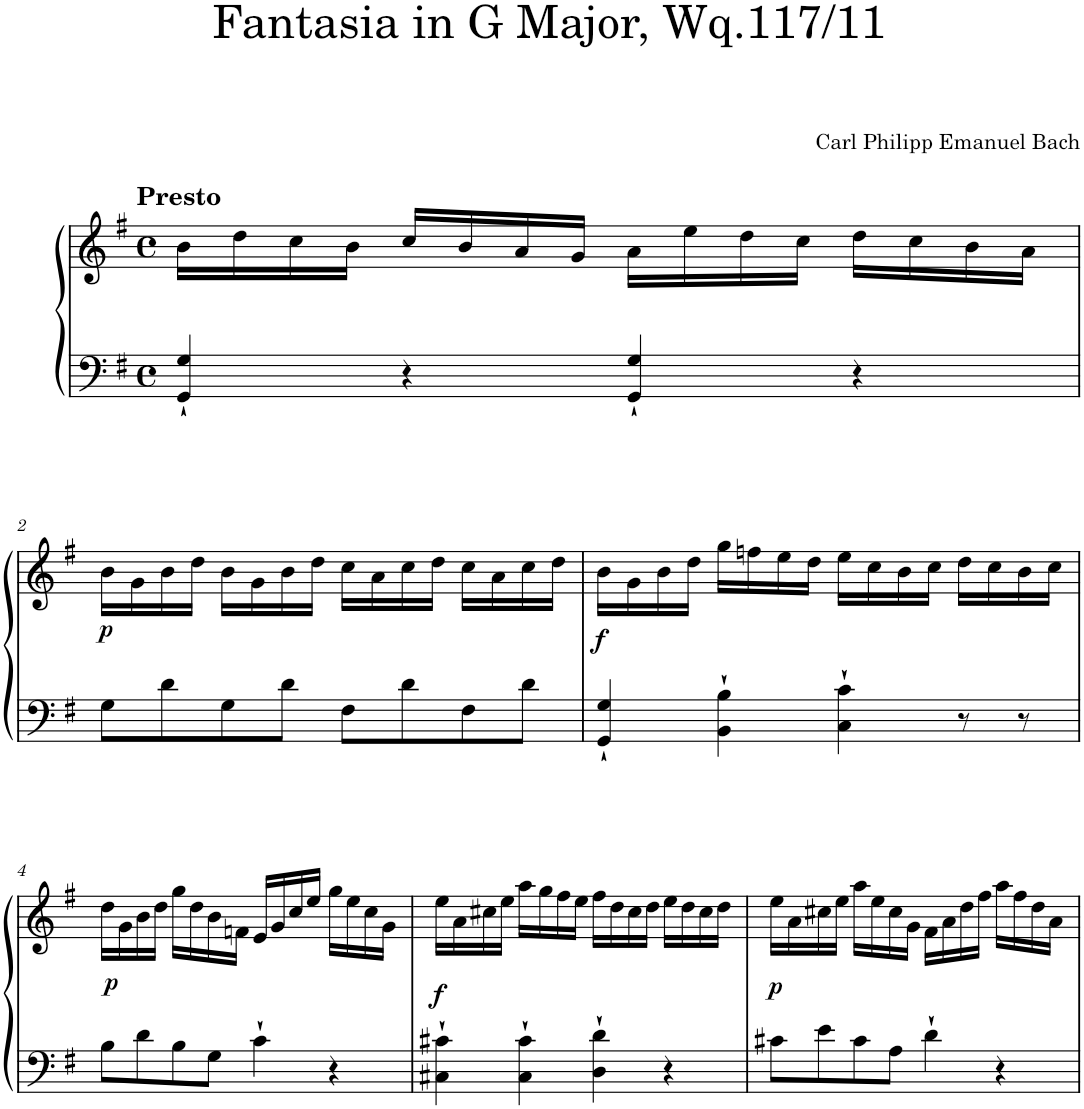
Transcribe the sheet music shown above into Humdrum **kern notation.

**kern	**kern	**dynam
*part1	*part1	*part1
*staff2	*staff1	*staff1/2
*I"Фортепиано	*	*
*clefF4	*clefG2	*
*k[f#]	*k[f#]	*
*M4/4	*M4/4	*
*met(c)	*met(c)	*
=1	=1	=1
!	!LO:TX:a:B:t=Presto	!
4GG/` 4G/`	16b\LL	.
.	16dd\	.
.	16cc\	.
.	16b\JJ	.
4r	16cc/LL	.
.	16b/	.
.	16a/	.
.	16g/JJ	.
4GG/` 4G/`	16a\LL	.
.	16ee\	.
.	16dd\	.
.	16cc\JJ	.
4r	16dd\LL	.
.	16cc\	.
.	16b\	.
.	16a\JJ	.
!!LO:LB:g=z
=2	=2	=2
!	!	!LO:DY:b
8G\L	16b\LL	p
.	16g\	.
8d\	16b\	.
.	16dd\JJ	.
8G\	16b\LL	.
.	16g\	.
8d\J	16b\	.
.	16dd\JJ	.
8F#\L	16cc\LL	.
.	16a\	.
8d\	16cc\	.
.	16dd\JJ	.
8F#\	16cc\LL	.
.	16a\	.
8d\J	16cc\	.
.	16dd\JJ	.
=3	=3	=3
!	!	!LO:DY:b
4GG/` 4G/`	16b\LL	f
.	16g\	.
.	16b\	.
.	16dd\JJ	.
4BB\` 4B\`	16gg\LL	.
.	16ffn\	.
.	16ee\	.
.	16dd\JJ	.
4C\` 4c\`	16ee\LL	.
.	16cc\	.
.	16b\	.
.	16cc\JJ	.
8r	16dd\LL	.
.	16cc\	.
8r	16b\	.
.	16cc\JJ	.
!!LO:LB:g=z
=4	=4	=4
!	!	!LO:DY:b
8B\L	16dd\LL	p
.	16g\	.
8d\	16b\	.
.	16dd\JJ	.
8B\	16gg\LL	.
.	16dd\	.
8G\J	16b\	.
.	16fn\JJ	.
4c`\	16e/LL	.
.	16g/	.
.	16cc/	.
.	16ee/JJ	.
4r	16gg\LL	.
.	16ee\	.
.	16cc\	.
.	16g\JJ	.
=5	=5	=5
!	!	!LO:DY:b
4C#X\` 4c#X\`	16ee\LL	f
.	16a\	.
.	16cc#X\	.
.	16ee\JJ	.
4C#\` 4c#\`	16aa\LL	.
.	16gg\	.
.	16ff#\	.
.	16ee\JJ	.
4D\` 4d\`	16ff#\LL	.
.	16dd\	.
.	16cc#\	.
.	16dd\JJ	.
4r	16ee\LL	.
.	16dd\	.
.	16cc#\	.
.	16dd\JJ	.
=6	=6	=6
!	!	!LO:DY:b
8c#X\L	16ee\LL	p
.	16a\	.
8e\	16cc#X\	.
.	16ee\JJ	.
8c#\	16aa\LL	.
.	16ee\	.
8A\J	16cc#\	.
.	16g\JJ	.
4d`\	16f#\LL	.
.	16a\	.
.	16dd\	.
.	16ff#\JJ	.
4r	16aa\LL	.
.	16ff#\	.
.	16dd\	.
.	16a\JJ	.
=	=	=
*-	*-	*-
